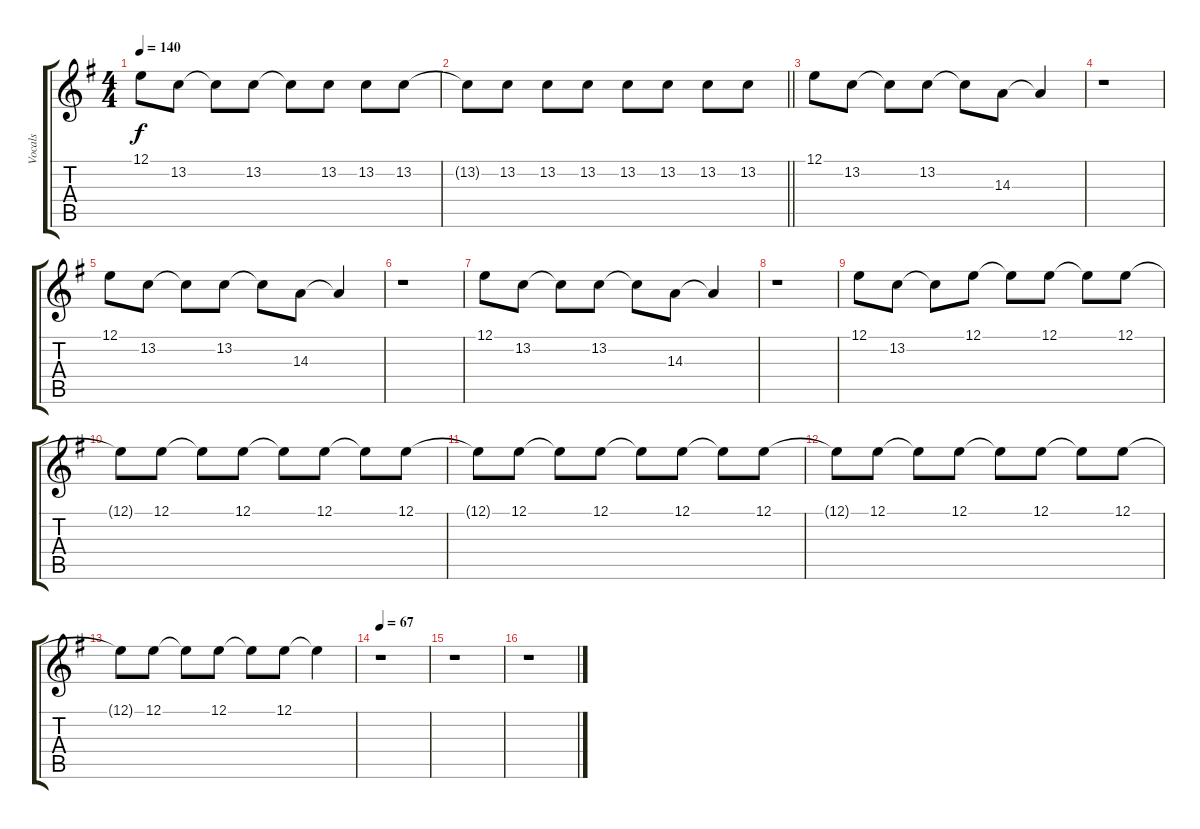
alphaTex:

\track ("Vocals" "Vocals") {instrument lead2sawtooth}
\staff {score tabs}
\tuning (E4 B3 G3 D3 A2 E2) {hide}
\ts (4 4)
\tempo 140
\clef g2
\ks g
12.1.8{dy f} 13.2.8 13.2{t}.8 13.2.8 13.2{t}.8 13.2.8 13.2.8 13.2.8 |
\barLineRight lightlight
13.2{t}.8 13.2.8 13.2.8 13.2.8 13.2.8 13.2.8 13.2.8 13.2.8 |
12.1.8 13.2.8 13.2{t}.8 13.2.8 13.2{t}.8 14.3.8 14.3{t}.4 |
r.1 |
12.1.8 13.2.8 13.2{t}.8 13.2.8 13.2{t}.8 14.3.8 14.3{t}.4 |
r.1 |
12.1.8 13.2.8 13.2{t}.8 13.2.8 13.2{t}.8 14.3.8 14.3{t}.4 |
r.1 |
12.1.8 13.2.8 13.2{t}.8 12.1.8 12.1{t}.8 12.1.8 12.1{t}.8 12.1.8 |
12.1{t}.8 12.1.8 12.1{t}.8 12.1.8 12.1{t}.8 12.1.8 12.1{t}.8 12.1.8 |
12.1{t}.8 12.1.8 12.1{t}.8 12.1.8 12.1{t}.8 12.1.8 12.1{t}.8 12.1.8 |
12.1{t}.8 12.1.8 12.1{t}.8 12.1.8 12.1{t}.8 12.1.8 12.1{t}.8 12.1.8 |
12.1{t}.8 12.1.8 12.1{t}.8 12.1.8 12.1{t}.8 12.1.8 12.1{t}.4 |
\tempo 67
r.1 |
r.1 |
r.1
